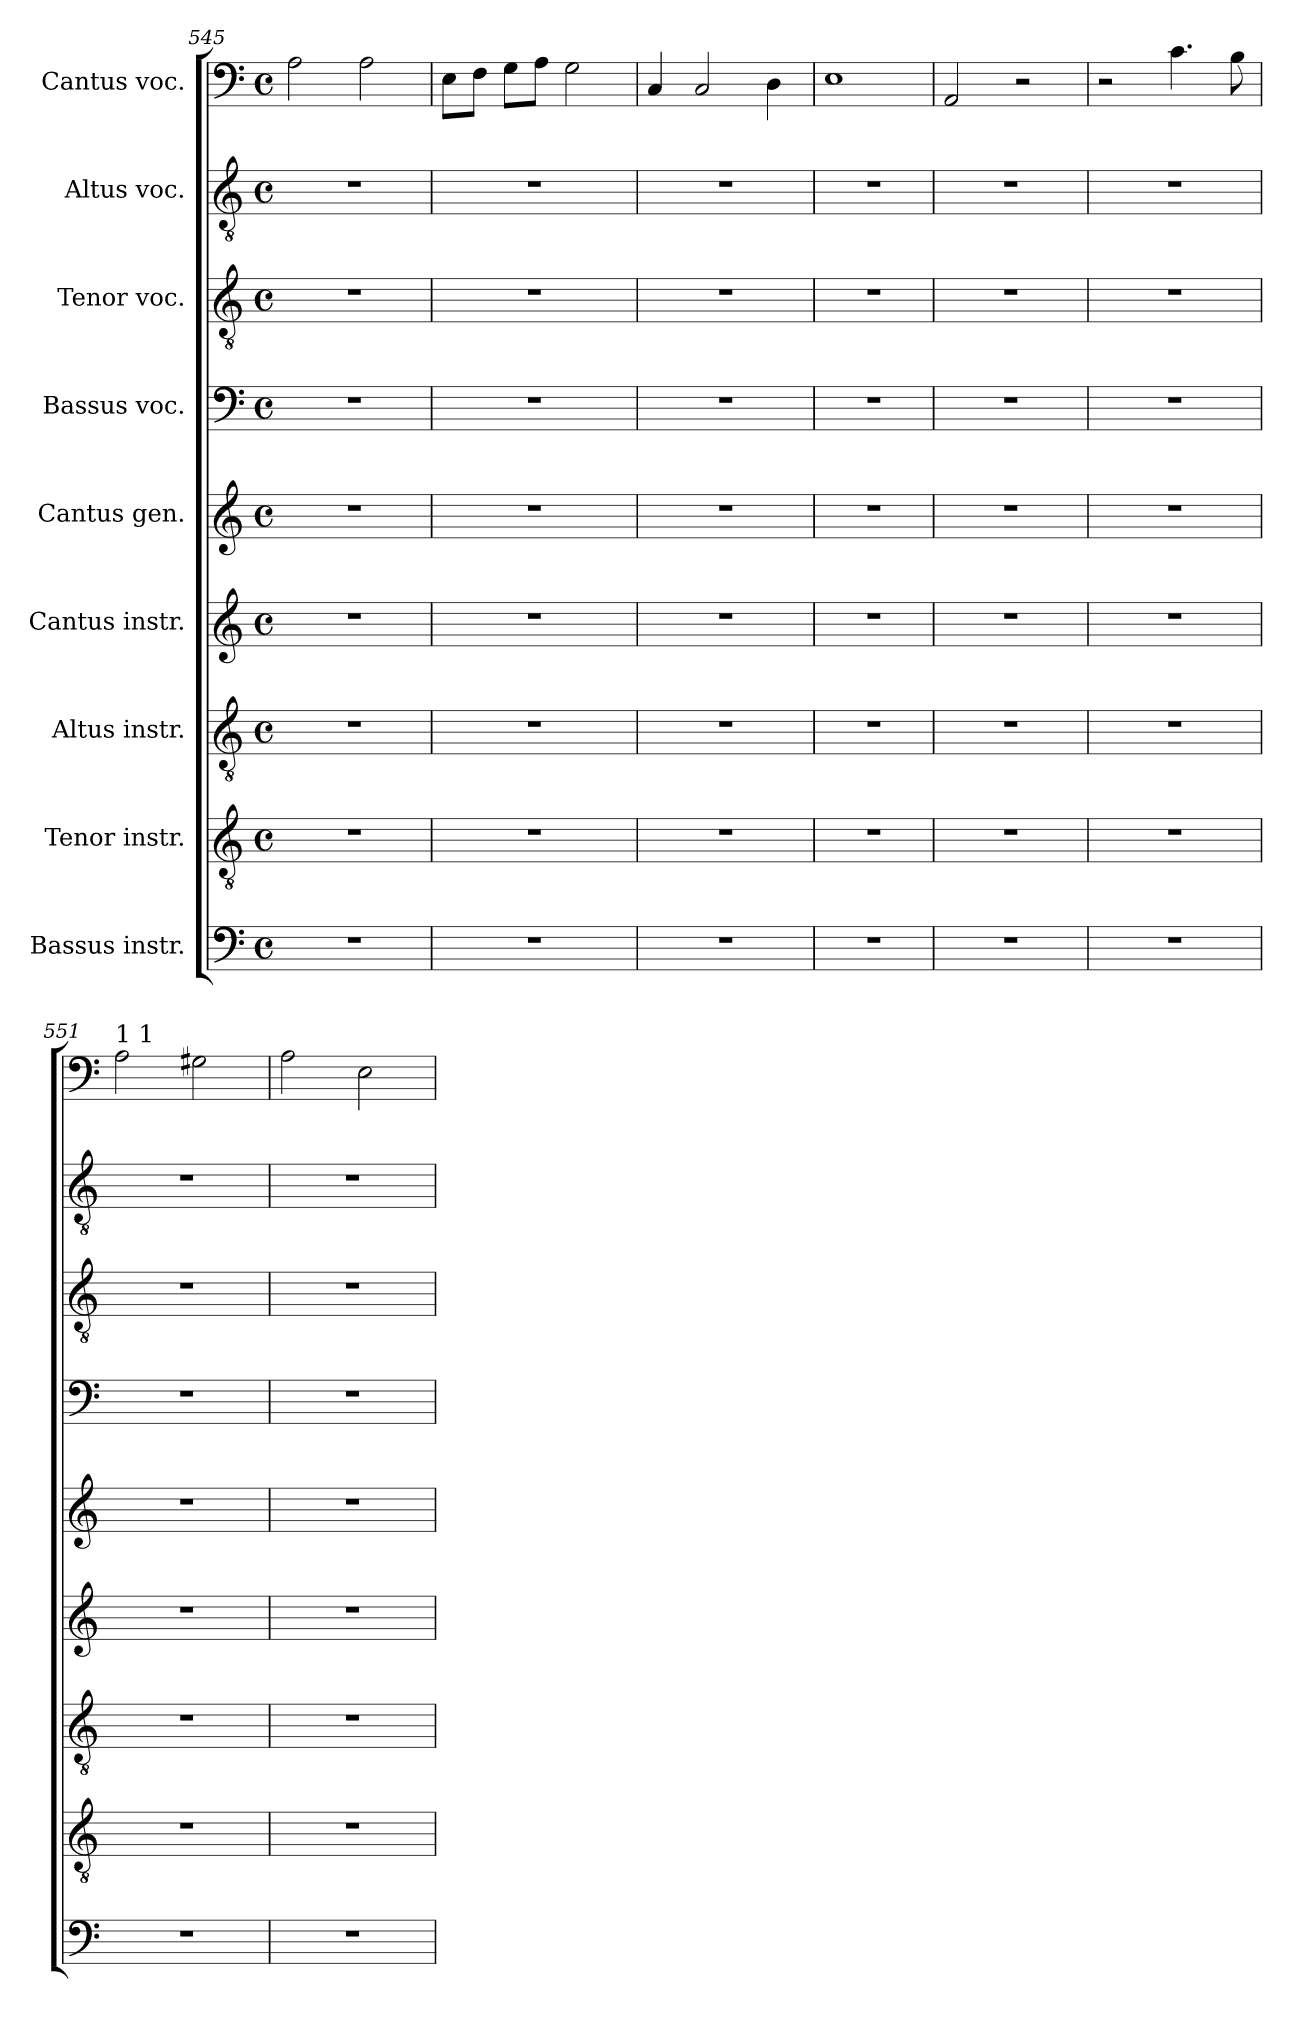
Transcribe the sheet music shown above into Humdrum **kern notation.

**kern	**kern	**kern	**kern	**kern	**kern	**kern	**kern	**kern
*part9	*part8	*part7	*part6	*part5	*part4	*part3	*part2	*part1
*staff9	*staff8	*staff7	*staff6	*staff5	*staff4	*staff3	*staff2	*staff1
*I"Bassus instr.	*I"Tenor instr.	*I"Altus instr.	*I"Cantus instr.	*I"Cantus gen.	*I"Bassus voc.	*I"Tenor voc.	*I"Altus voc.	*I"Cantus voc.
*clefF4	*clefGv2	*clefGv2	*clefG2	*clefG2	*clefF4	*clefGv2	*clefGv2	*clefF4
*k[]	*k[]	*k[]	*k[]	*k[]	*k[]	*k[]	*k[]	*k[]
*C:	*C:	*C:	*C:	*C:	*C:	*C:	*C:	*C:
*M4/4	*M4/4	*M4/4	*M4/4	*M4/4	*M4/4	*M4/4	*M4/4	*M4/4
*met(c)	*met(c)	*met(c)	*met(c)	*met(c)	*met(c)	*met(c)	*met(c)	*met(c)
=545	=545	=545	=545	=545	=545	=545	=545	=545
1r	1r	1r	1r	1r	1r	1r	1r	2A\
.	.	.	.	.	.	.	.	2A\
=546	=546	=546	=546	=546	=546	=546	=546	=546
1r	1r	1r	1r	1r	1r	1r	1r	8E\L
.	.	.	.	.	.	.	.	8F\J
.	.	.	.	.	.	.	.	8G\L
.	.	.	.	.	.	.	.	8A\J
.	.	.	.	.	.	.	.	2G\
=547	=547	=547	=547	=547	=547	=547	=547	=547
1r	1r	1r	1r	1r	1r	1r	1r	4C/
.	.	.	.	.	.	.	.	2C/
.	.	.	.	.	.	.	.	4D\
=548	=548	=548	=548	=548	=548	=548	=548	=548
1r	1r	1r	1r	1r	1r	1r	1r	1E
=549	=549	=549	=549	=549	=549	=549	=549	=549
1r	1r	1r	1r	1r	1r	1r	1r	2AA/
.	.	.	.	.	.	.	.	2r
=550	=550	=550	=550	=550	=550	=550	=550	=550
1r	1r	1r	1r	1r	1r	1r	1r	2r
.	.	.	.	.	.	.	.	4.c\
.	.	.	.	.	.	.	.	8B\
!!LO:LB:g=z
=551	=551	=551	=551	=551	=551	=551	=551	=551
!	!	!	!	!	!	!	!	!LO:TX:a:t=1 1
1r	1r	1r	1r	1r	1r	1r	1r	2A\
.	.	.	.	.	.	.	.	2G#X\
=552	=552	=552	=552	=552	=552	=552	=552	=552
1r	1r	1r	1r	1r	1r	1r	1r	2A\
.	.	.	.	.	.	.	.	2E\
=	=	=	=	=	=	=	=	=
*-	*-	*-	*-	*-	*-	*-	*-	*-
